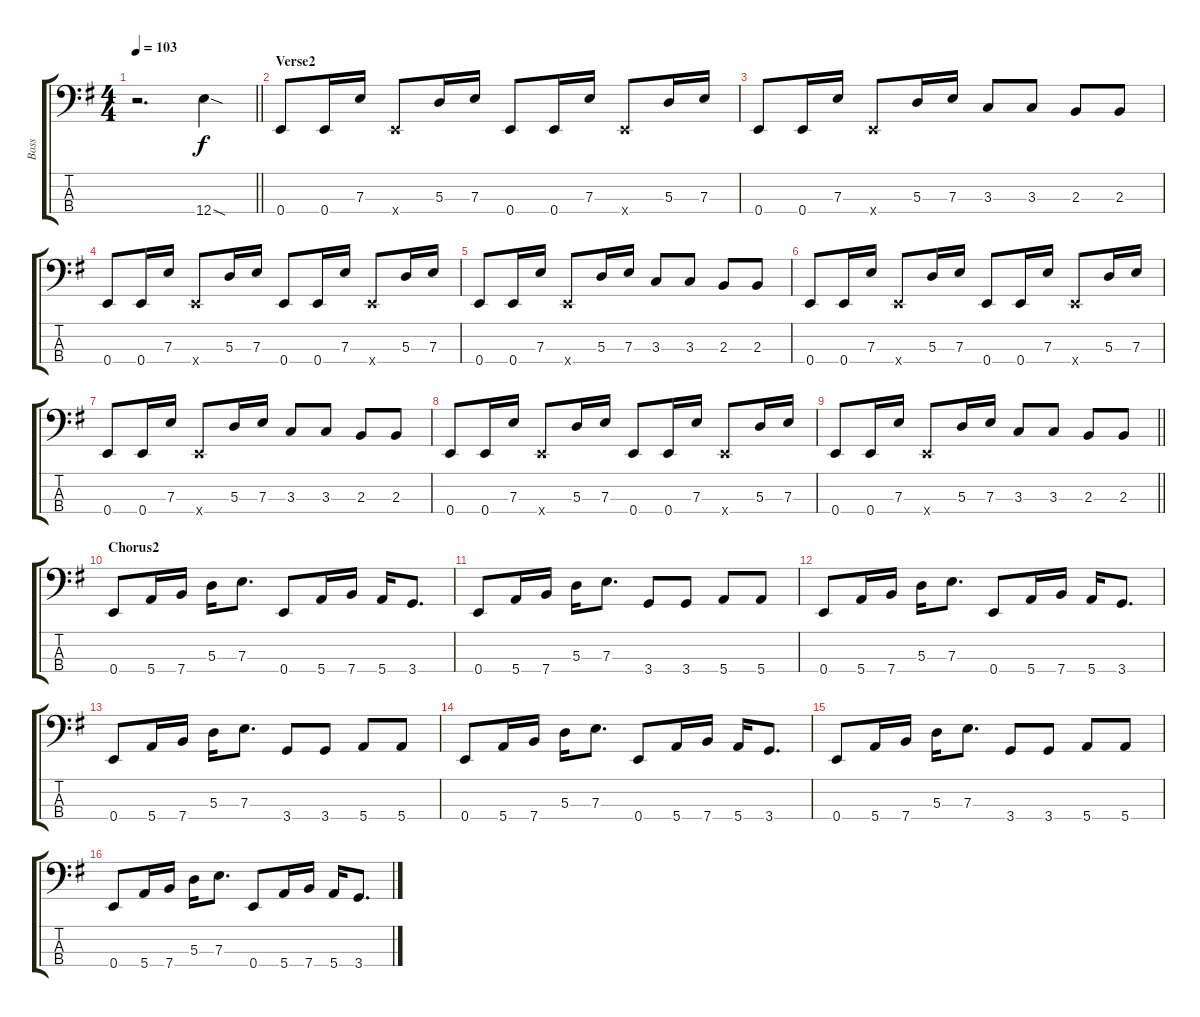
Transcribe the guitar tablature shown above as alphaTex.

\track ("Bass" "Bass") {instrument electricbassfinger}
\staff {score tabs}
\tuning (G2 D2 A1 E1) {hide}
\ts (4 4)
\tempo 103
\clef f4
\barLineRight lightlight
\ks eminor
r.2{d dy f} 12.4{sod}.4 |
\section ("" "Verse2")
0.4.8 0.4.16 7.3.16 0.4{x}.8 5.3.16 7.3.16 0.4.8 0.4.16 7.3.16 0.4{x}.8 5.3.16 7.3.16 |
0.4.8 0.4.16 7.3.16 0.4{x}.8 5.3.16 7.3.16 3.3.8 3.3.8 2.3.8 2.3.8 |
0.4.8 0.4.16 7.3.16 0.4{x}.8 5.3.16 7.3.16 0.4.8 0.4.16 7.3.16 0.4{x}.8 5.3.16 7.3.16 |
0.4.8 0.4.16 7.3.16 0.4{x}.8 5.3.16 7.3.16 3.3.8 3.3.8 2.3.8 2.3.8 |
0.4.8 0.4.16 7.3.16 0.4{x}.8 5.3.16 7.3.16 0.4.8 0.4.16 7.3.16 0.4{x}.8 5.3.16 7.3.16 |
0.4.8 0.4.16 7.3.16 0.4{x}.8 5.3.16 7.3.16 3.3.8 3.3.8 2.3.8 2.3.8 |
0.4.8 0.4.16 7.3.16 0.4{x}.8 5.3.16 7.3.16 0.4.8 0.4.16 7.3.16 0.4{x}.8 5.3.16 7.3.16 |
\barLineRight lightlight
0.4.8 0.4.16 7.3.16 0.4{x}.8 5.3.16 7.3.16 3.3.8 3.3.8 2.3.8 2.3.8 |
\section ("" "Chorus2")
0.4.8 5.4.16 7.4.16 5.3.16 7.3.8{d} 0.4.8 5.4.16 7.4.16 5.4.16 3.4.8{d} |
0.4.8 5.4.16 7.4.16 5.3.16 7.3.8{d} 3.4.8 3.4.8 5.4.8 5.4.8 |
0.4.8 5.4.16 7.4.16 5.3.16 7.3.8{d} 0.4.8 5.4.16 7.4.16 5.4.16 3.4.8{d} |
0.4.8 5.4.16 7.4.16 5.3.16 7.3.8{d} 3.4.8 3.4.8 5.4.8 5.4.8 |
0.4.8 5.4.16 7.4.16 5.3.16 7.3.8{d} 0.4.8 5.4.16 7.4.16 5.4.16 3.4.8{d} |
0.4.8 5.4.16 7.4.16 5.3.16 7.3.8{d} 3.4.8 3.4.8 5.4.8 5.4.8 |
0.4.8 5.4.16 7.4.16 5.3.16 7.3.8{d} 0.4.8 5.4.16 7.4.16 5.4.16 3.4.8{d}
